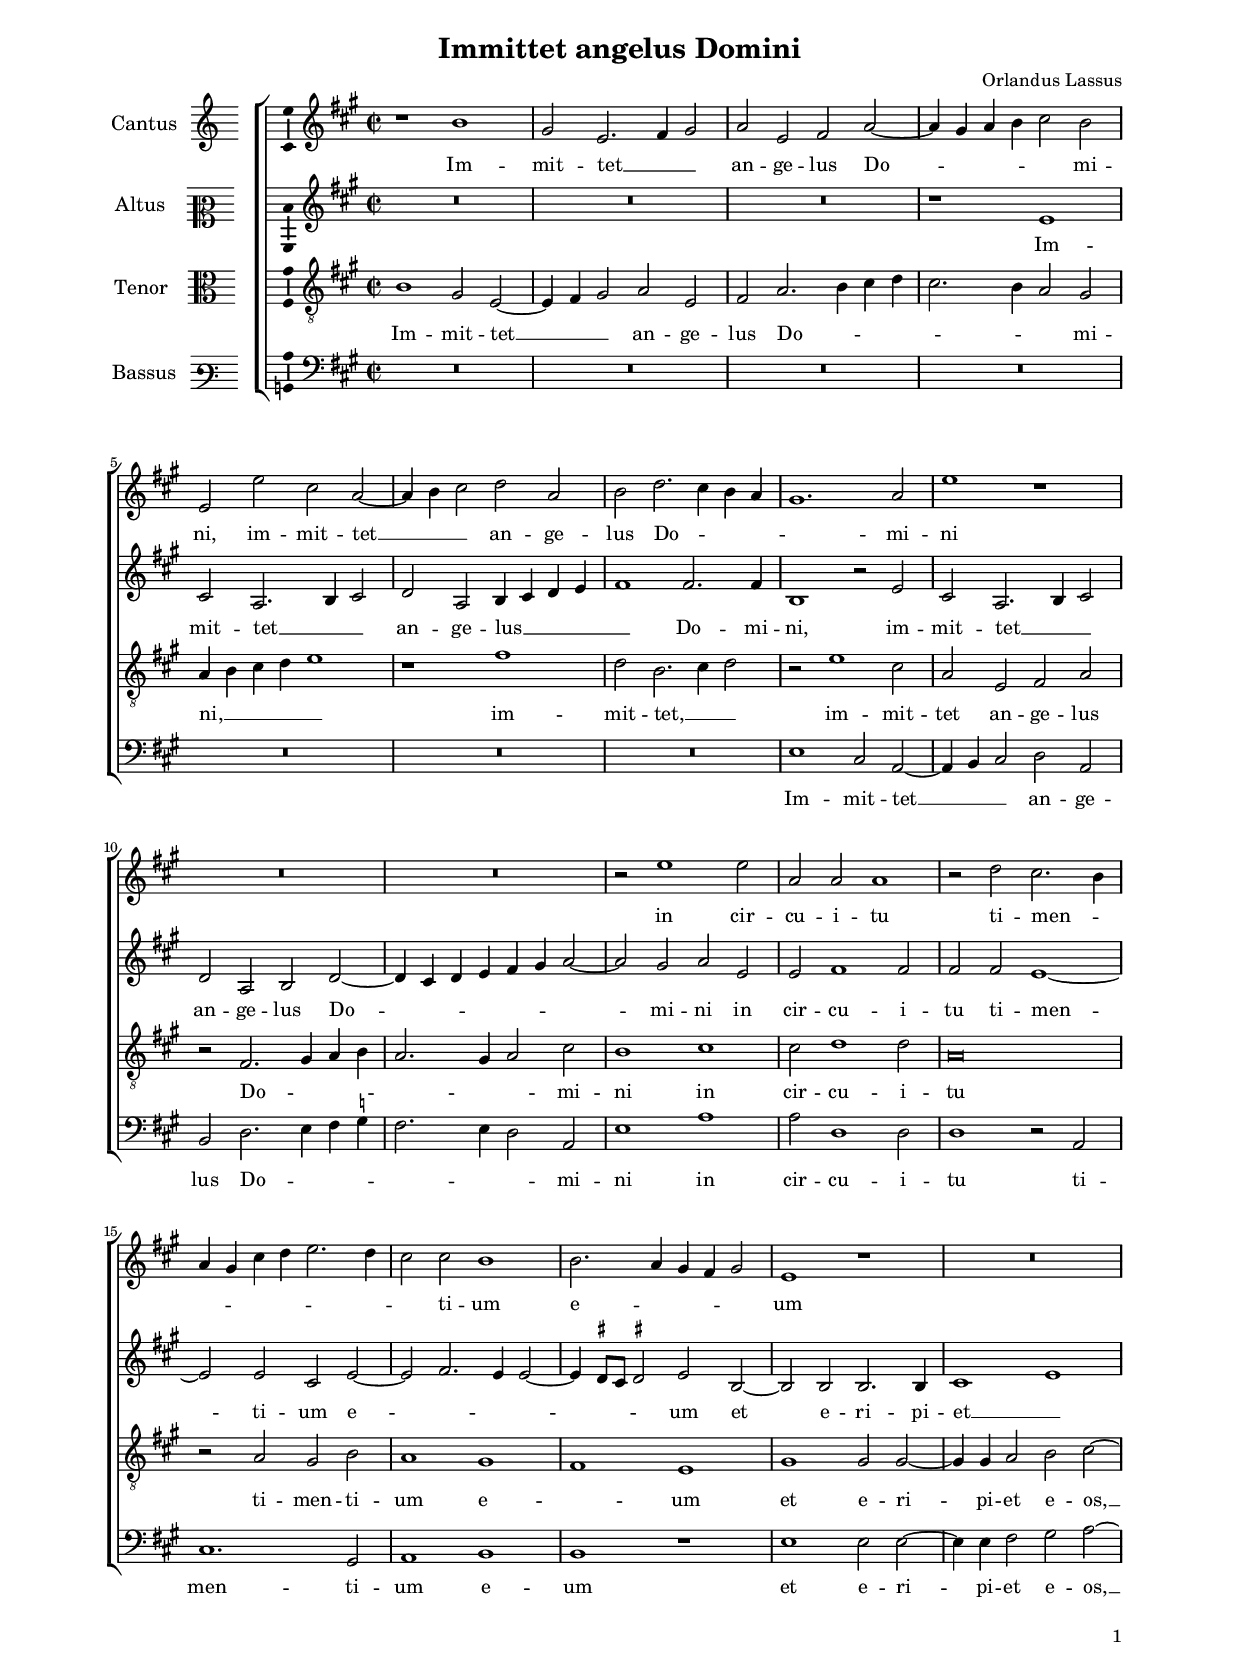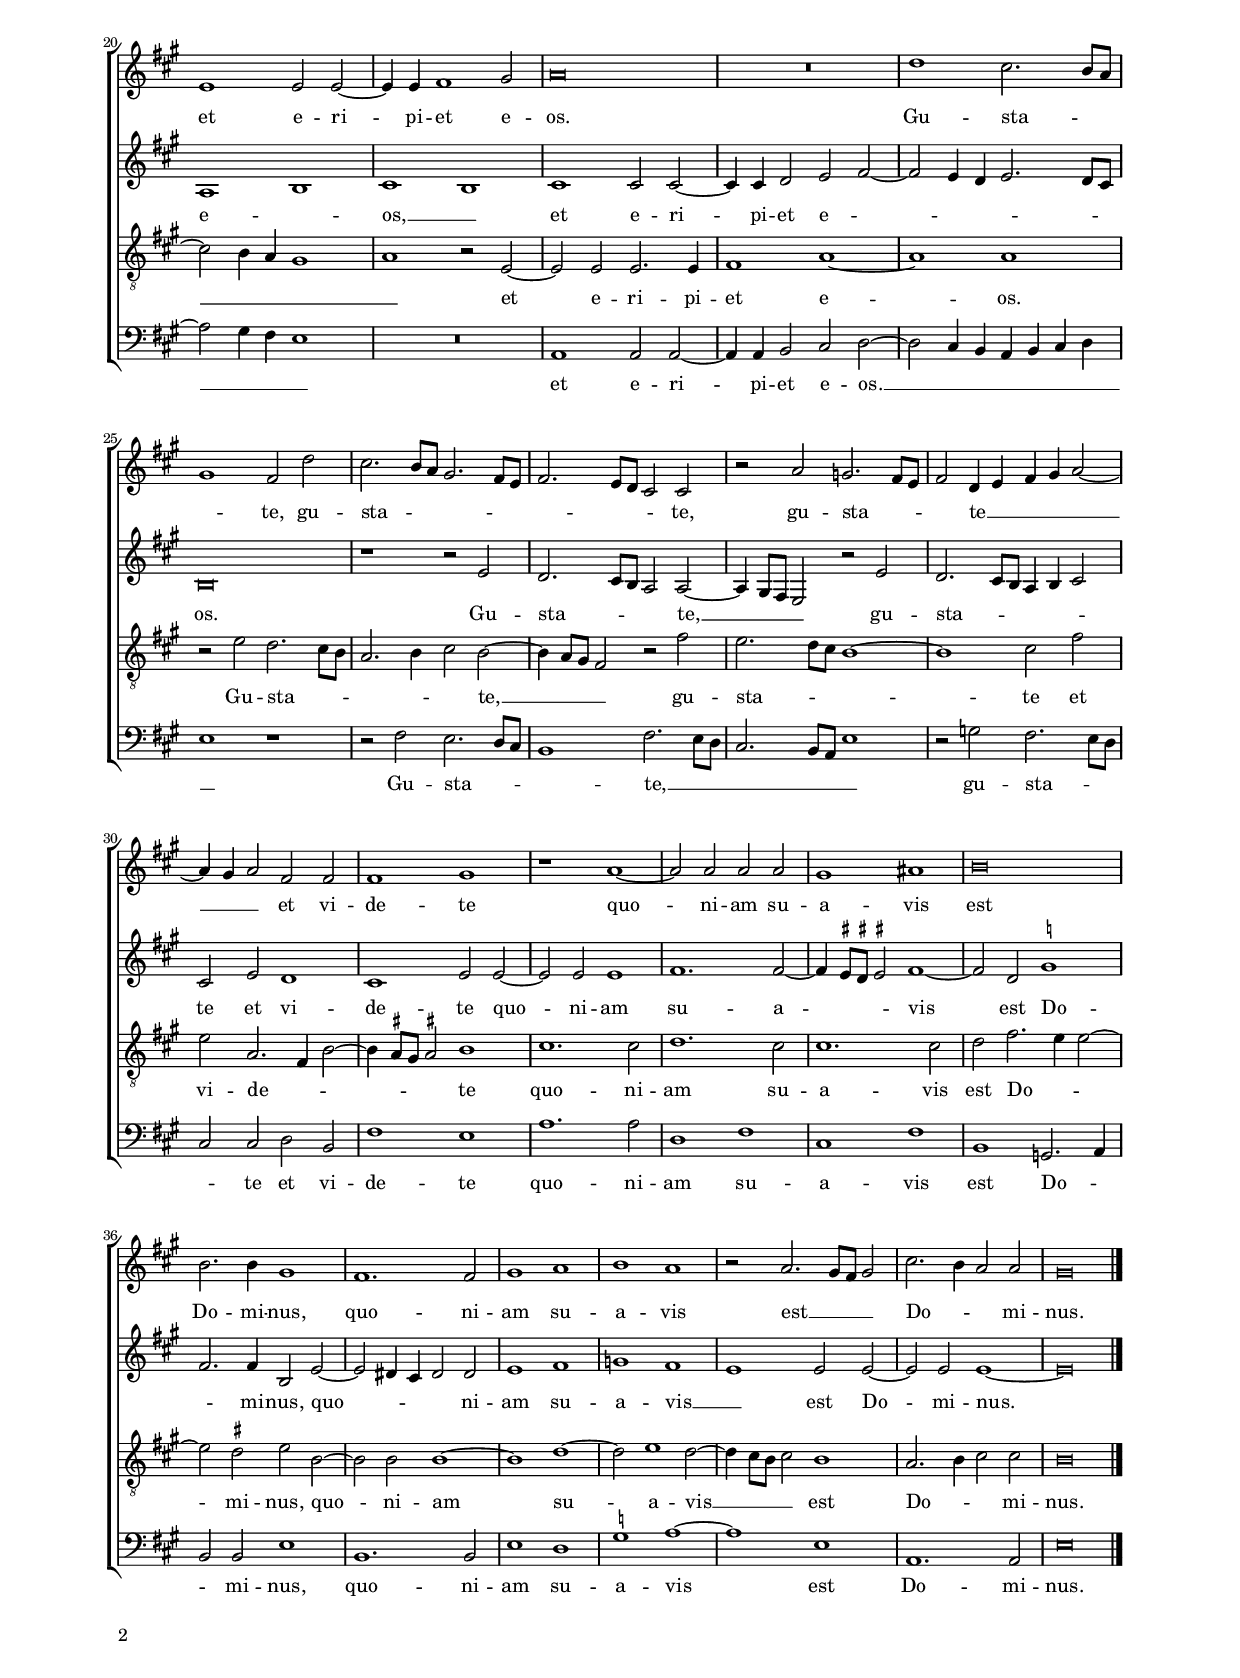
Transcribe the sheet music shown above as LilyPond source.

\header
{
  title="Immittet angelus Domini"
  composer="Orlandus Lassus"
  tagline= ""
}

\version "2.22.1"
\include "deutsch.ly"
#(set-global-staff-size 15.5)
% #(set-default-paper-size "letter")
#(ly:set-option 'point-and-click #f)

	
global = {
	\key c \major
	\time 2/2 \set Score.measureLength = #(ly:make-moment 2/1)
    \set Score.tempoHideNote = ##t
    \tempo 2 = 90
	\skip 1*2*42 \bar "|."
	}

	ficta = { \once \set suggestAccidentals = ##t }
	
	forget = #(define-music-function (music) (ly:music?) #{
		\accidentalStyle forget
		$music
		\accidentalStyle default
		#})
	
	m = \melisma
	me = \melismaEnd


\paper
	{
	top-margin = 1.5 \cm
	bottom-margin = 0.9 \cm
	left-margin = 2 \cm
	right-margin = 2 \cm
	ragged-bottom = ##f
	ragged-last-bottom = ##f
	print-page-number = ##f
	system-system-spacing = #'((basic-distance . 16) (minimum-distance . 13) (padding . 6) (strechability . 150))
    oddFooterMarkup=\markup   \fill-line { "" \fromproperty #'page:page-number-string }
    evenFooterMarkup=\markup  \fill-line { \fromproperty #'page:page-number-string "" }
    last-bottom-spacing = #'((basic-distance . 11) (minimum-distance . 7) (padding . 4))
	systems-per-page = 4
%	min-systems-per-page = 3
%	oddHeaderMarkup = \markup { \fill-line { \null \null \column \right-align { \fontsize #1 \fromproperty #'page:page-number-string \null } } }
%	evenHeaderMarkup = \markup { \column \right-align { \fontsize #1 \fromproperty #'page:page-number-string \null } }
	}


incipitcantus = \markup { \score {
	{
	\set Staff.instrumentName = \markup { \fontsize #1 "Cantus" }
	\key c \major
	\clef violin
	s4 \bar ""
	}
	\layout  {
	raggedright = ##t
	indent = 1.5 \cm
	line-width = 2.3\cm
	\context { \Staff \remove Time_signature_engraver }
	\override Staff.Clef.Y-extent = #'(0 . 0)
	}} \hspace #1 }
	
      
incipitaltus = \markup { \score {
	{
	\set Staff.instrumentName = \markup { \fontsize #1 "Altus" }
	\key c \major
	\clef mezzosoprano
	s4 \bar ""
	}
	\layout  {
	raggedright = ##t
	indent = 1.5 \cm
	line-width = 2.3\cm
	\context { \Staff \remove Time_signature_engraver }
	\override Staff.Clef.Y-extent = #'(0 . 0)
	}} \hspace #1 }


incipittenor = \markup { \score {
	{
	\set Staff.instrumentName = \markup { \fontsize #1 "Tenor" }
	\key c \major
	\clef alto
	s4 \bar ""
	}
	\layout  {
	raggedright = ##t
	indent = 1.5 \cm
	line-width = 2.3\cm
	\context { \Staff \remove Time_signature_engraver }
	\override Staff.Clef.Y-extent = #'(0 . 0)
	}} \hspace #1 }


incipitbassus = \markup { \score {
	{
	\set Staff.instrumentName = \markup { \fontsize #1 "Bassus" }
	\key c \major
	\clef varbaritone
	s4 \bar ""
	}
	\layout  {
	raggedright = ##t
	indent = 1.5 \cm
	line-width = 2.3\cm
	\context { \Staff \remove Time_signature_engraver }
	\override Staff.Clef.Y-extent = #'(0 . 0)
	}} \hspace #1 }


cantus =  \relative c''
	{
	r1 d
	h2 g2. \m a4 h2 \me
	c2 g a c~
	c4 \m h c d e2 \me d
%5
	g,2 g' e c~ |
	c4 \m d e2 \me f c
	d2 f2. \m e4 d c
	h1. \me c2
	g'1 r
%10
	R\breve |
	R\breve
	r2 g1 g2
	c,2 c c1
	r2 f e2. \m d4
%15
	c4 h e f g2. f4 |
	e2 \me e d1
	d2. \m c4 h a h2 \me
	g1 r
	R\breve
%20
	g1 g2 g~ |
	g4 g a1 h2
	c\breve
	R\breve
	f1 e2. \m d8 c
%25
	h1 \me a2 f' |
	e2. \m d8 c h2. a8 g
	a2. g8 f e2 \me e
	r2 c' b2. \m a8 g
	a2 \me f4 \m g a h c2~
%30
	c4 h c2 \me a a |
	a1 h
	r1 c~
	c2 c c c
	h1 cis
%35
	d\breve |
	d2. d4 h1
	a1. a2
	h1 c
	d1 c
%40
	r2 c2. \m h8 a h2 \me |
	e2. \m d4 c2 \me c
	h\breve |
	}


altus =  \relative c'
        {
	R\breve
	R\breve
	R\breve
	r1 g'
%5
	e2 c2. \m d4 e2 \me |
	f2 c d4 \m e f g
	a1 \me a2. a4
	d,1 r2 g
	e2 c2. \m d4 e2 \me
%10
	f2 c d f~ |
	f4 \m e f g a h c2~
	c2 \me h c g
	g2 a1 a2
	a2 a g1~
%15
	g2 g e g~ |
	g2 \m a2. g4 g2~
	g4 \ficta fis8 e \ficta fis!2 \me g d~
	d2 d d2. d4
	e1 \m g \me
%20
	c,1 \m d \me |
	e1 \m d \me
	e1 e2 e~
	e4 e f2 g \m a~
	a2 g4 f g2. f8 e \me
%25
	d\breve |
	r1 r2 g
	f2. \m e8 d c2 \me c~
	c4 \m h8 a g2 \me r g'
	f2. \m e8 d c4 d e2 \me
%30
	e2 g f1 |
	e1 g2 g~
	g2 g g1
	a1. a2~
	a4 \m \ficta gis8 \ficta fis \ficta gis!2 \me a1~
%35
	a2 f \ficta b1 \m |
	a2. \me a4 d,2 g~
	g2 \m fis4 e fis2 \me fis
	g1 a
	b1 a \m
%40
	g1 \me g2 g~ |
	g2 g g1~
	g\breve |
	}


tenor =  \relative c'
	{
	d1 h2 g~ 
	g4 \m a h2 \me c g
	a2 c2. \m d4 e f
	e2. d4 c2 \me h
%5
	c4 \m d e f g1 \me |
	r1 a
	f2 d2. \m e4 f2 \me
	r2 g1 e2
	c2 g a c
%10
	r2 a2. \m h4 c d |
	c2. h4 c2 \me e
	d1 e
	e2 f1 f2
	c\breve
%15
	r2 c h d |
	c1 h \m
	a1 \me g
	h1 h2 h~
	h4 h c2 d e~
%20
	e2 \m d4 c h1 |
	c1 \me r2 g~
	g2 g g2. g4
	a1 c~
	c1 c
%25
	r2 g' f2. \m e8 d |
	c2. d4 e2 \me d~
	d4 \m c8 h a2 \me r2 a'
	g2. \m f8 e d1~
	d1 \me e2 a
%30
	g2 c,2. \m a4 d2~ |
	d4 \ficta cis8 h \ficta cis!2 \me d1
	e1. e2
	f1. e2
	e1. e2
%35
	f2 a2. \m g4 g2~ |
	g2 \me \ficta fis g d~
	d2 d d1~
	d1 f~
	f2 g1 f2~
%40
	f4 \m e8 d e2 \me d1 |
	c2. \m d4 e2 \me e
	d\breve |
	}


bassus  =  \relative c
	{
	R\breve
	R\breve
	R\breve
	R\breve
%5
	R\breve |
	R\breve
	R\breve
	g'1 e2 c~
	c4 \m d e2 \me f c
%10
	d2 f2. \m g4 a \ficta b |
	a2. g4 f2 \me c
	g'1 c
	c2 f,1 f2
	f1 r2 c
%15
	e1. h2 |
	c1 d
	d1 r
	g1 g2 g~
	g4 g a2 h c~
%20
	c2 \m h4 a g1 \me |
	R\breve
	c,1 c2 c~
	c4 c d2 e f~
	f2 \m e4 d c d e f
%25
	g1 \me r |
	r2 a g2. \m f8 e
	d1 \me a'2. \m g8 f
	e2. d8 c g'1 \me
	r2 b a2. \m g8 f
%30
	e2 \me e f d |
	a'1 g
	c1. c2
	f,1 a
	e1 a
%35
	d,1 b2. \m c4 |
	d2 \me d g1
	d1. d2
	g1 f
	\ficta b1 c~
%40
	c1 g |
	c,1. c2
	g'\breve |
	}

lyricscantus = \lyricmode {
	Im -- mit -- tet __ an -- ge -- lus Do -- mi -- ni,
	im -- mit -- tet __ an -- ge -- lus Do -- mi -- ni
	in cir -- cu -- i -- tu ti -- men -- ti -- um e -- um
	et e -- ri -- pi -- et e -- os.
	Gu -- sta -- te,
	gu -- sta -- te,
	gu -- sta -- te __ et vi -- de -- te
	quo -- ni -- am su -- a -- vis est Do -- mi -- nus,
	quo -- ni -- am su -- a -- vis est __ Do -- mi -- nus.
	}


lyricsaltus = \lyricmode {
	Im -- mit -- tet __ an -- ge -- lus __ Do -- mi -- ni,
	im -- mit -- tet __ an -- ge -- lus Do -- mi -- ni
	in cir -- cu -- i -- tu ti -- men -- ti -- um e -- um
	et e -- ri -- pi -- et __ e -- os, __
	et e -- ri -- pi -- et e -- os.
	Gu -- sta -- te, __
	gu -- sta -- te et vi -- de -- te
	quo -- ni -- am su -- a -- vis est Do -- mi -- nus,
	quo -- ni -- am su -- a -- vis __ est Do -- mi -- nus.
	}


lyricstenor = \lyricmode {
	Im -- mit -- tet __ an -- ge -- lus Do -- mi -- ni, __
	im -- mit -- tet, __
	im -- mit -- tet an -- ge -- lus Do -- mi -- ni
	in cir -- cu -- i -- tu ti -- men -- ti -- um e -- um
	et e -- ri -- pi -- et e -- os, __
	et e -- ri -- pi -- et e -- os.
	Gu -- sta -- te, __
	gu -- sta -- te et vi -- de -- te
	quo -- ni -- am su -- a -- vis est Do -- mi -- nus,
	quo -- ni -- am su -- a -- vis __ est Do -- mi -- nus.
	}


lyricsbassus = \lyricmode {
	Im -- mit -- tet __ an -- ge -- lus Do -- mi -- ni
	in cir -- cu -- i -- tu ti -- men -- ti -- um e -- um
	et e -- ri -- pi -- et e -- os, __
	et e -- ri -- pi -- et e -- os. __
	Gu -- sta -- te, __
	gu -- sta -- te et vi -- de -- te
	quo -- ni -- am su -- a -- vis est Do -- mi -- nus,
	quo -- ni -- am su -- a -- vis est Do -- mi -- nus.
	}


\score
{  
    \transpose c a, {
	\new ChoirStaff \with { \override StaffGrouper.staff-staff-spacing.basic-distance = #12 }
	<<

	\new Staff << \global
	\new Voice="v1" {
		\set Staff.instrumentName=\incipitcantus
		\set Staff.midiInstrument = "reed organ"
		\clef "treble"
		\cantus }
	\new Lyrics \lyricsto "v1" {\lyricscantus }
	>>


	\new Staff << \global
	\new Voice="v2" {
		\set Staff.instrumentName=\incipitaltus
		\set Staff.midiInstrument = "reed organ"
		\clef "treble" 
		\altus}
	\new Lyrics \lyricsto "v2" {\lyricsaltus }
	>>


	\new Staff << \global
	\new Voice="v3" {
		\set Staff.instrumentName=\incipittenor
		\set Staff.midiInstrument = "reed organ"
		\clef "G_8"
		\tenor }
	\new Lyrics \lyricsto "v3" {\lyricstenor }
	>>


	\new Staff << \global
	\new Voice="v4" {
		\set Staff.instrumentName=\incipitbassus
		\set Staff.midiInstrument = "reed organ"
		\clef "bass" 
		\bassus }
	\new Lyrics \lyricsto "v4" {\lyricsbassus}
	>>

	>>
	} % transpose

	\layout
	{
	indent = 2.5 \cm
	\context { \Lyrics \override VerticalAxisGroup.nonstaff-relatedstaff-spacing.padding = #1.5 }
	\context { \Staff \override TimeSignature.break-visibility = #end-of-line-invisible }
	\context { \Staff \consists "Ambitus_engraver" }
	\context { \Voice \override NoteHead.style = #'baroque }
	}

\midi
	{
	}
	
}


% EOF
